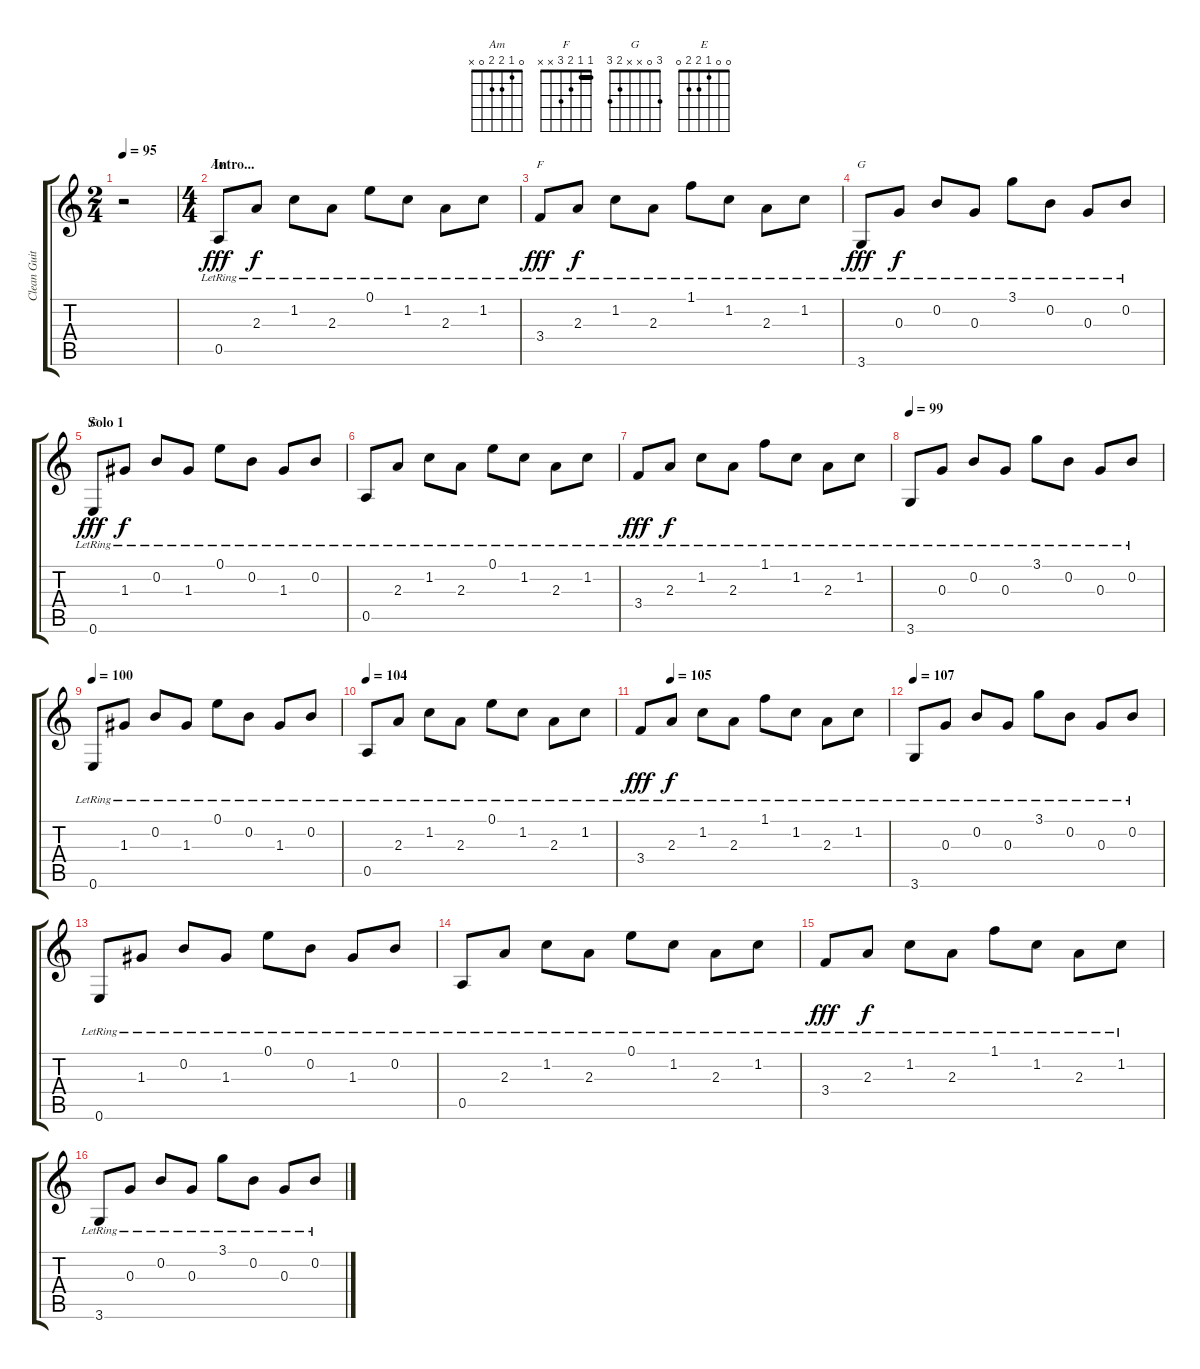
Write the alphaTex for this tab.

\track ("Clean Guitar" "Clean Guit") {instrument electricguitarclean}
\staff {score tabs}
\tuning (E4 B3 G3 D3 A2 E2) {hide}
\chord ("Am" 0 1 2 2 0 x)
\chord ("F" 1 1 2 3 x x) {barre 1}
\chord ("G" 3 0 x x 2 3)
\chord ("E" 0 0 1 2 2 0)
\ts (2 4)
\tempo 95
\clef g2
\ks c
r.2{dy fff instrument electricguitarclean} |
\ts (4 4)
\section ("" "Intro...")
0.5{lr}.8{ch "Am"} 2.3{lr}.8{dy f} 1.2{lr}.8 2.3{lr}.8 0.1{lr}.8 1.2{lr}.8 2.3{lr}.8 1.2{lr}.8 |
3.4{lr}.8{ch "F" dy fff} 2.3{lr}.8{dy f} 1.2{lr}.8 2.3{lr}.8 1.1{lr}.8 1.2{lr}.8 2.3{lr}.8 1.2{lr}.8 |
3.6{lr}.8{ch "G" dy fff} 0.3{lr}.8{dy f} 0.2{lr}.8 0.3{lr}.8 3.1{lr}.8 0.2{lr}.8 0.3{lr}.8 0.2{lr}.8 |
\section ("" "Solo 1")
0.6{lr}.8{ch "E" dy fff} 1.3{lr}.8{dy f} 0.2{lr}.8 1.3{lr}.8 0.1{lr}.8 0.2{lr}.8 1.3{lr}.8 0.2{lr}.8 |
0.5{lr}.8 2.3{lr}.8 1.2{lr}.8 2.3{lr}.8 0.1{lr}.8 1.2{lr}.8 2.3{lr}.8 1.2{lr}.8 |
3.4{lr}.8{dy fff} 2.3{lr}.8{dy f} 1.2{lr}.8 2.3{lr}.8 1.1{lr}.8 1.2{lr}.8 2.3{lr}.8 1.2{lr}.8 |
\tempo 99
3.6{lr}.8 0.3{lr}.8 0.2{lr}.8 0.3{lr}.8 3.1{lr}.8 0.2{lr}.8 0.3{lr}.8 0.2{lr}.8 |
\tempo 100
0.6{lr}.8 1.3{lr}.8 0.2{lr}.8 1.3{lr}.8 0.1{lr}.8 0.2{lr}.8 1.3{lr}.8 0.2{lr}.8 |
\tempo 104
0.5{lr}.8 2.3{lr}.8 1.2{lr}.8 2.3{lr}.8 0.1{lr}.8 1.2{lr}.8 2.3{lr}.8 1.2{lr}.8 |
\tempo (105 0.125)
3.4{lr}.8{dy fff} 2.3{lr}.8{dy f} 1.2{lr}.8 2.3{lr}.8 1.1{lr}.8 1.2{lr}.8 2.3{lr}.8 1.2{lr}.8 |
\tempo 107
3.6{lr}.8 0.3{lr}.8 0.2{lr}.8 0.3{lr}.8 3.1{lr}.8 0.2{lr}.8 0.3{lr}.8 0.2{lr}.8 |
0.6{lr}.8 1.3{lr}.8 0.2{lr}.8 1.3{lr}.8 0.1{lr}.8 0.2{lr}.8 1.3{lr}.8 0.2{lr}.8 |
0.5{lr}.8 2.3{lr}.8 1.2{lr}.8 2.3{lr}.8 0.1{lr}.8 1.2{lr}.8 2.3{lr}.8 1.2{lr}.8 |
3.4{lr}.8{dy fff} 2.3{lr}.8{dy f} 1.2{lr}.8 2.3{lr}.8 1.1{lr}.8 1.2{lr}.8 2.3{lr}.8 1.2{lr}.8 |
3.6{lr}.8 0.3{lr}.8 0.2{lr}.8 0.3{lr}.8 3.1{lr}.8 0.2{lr}.8 0.3{lr}.8 0.2{lr}.8
